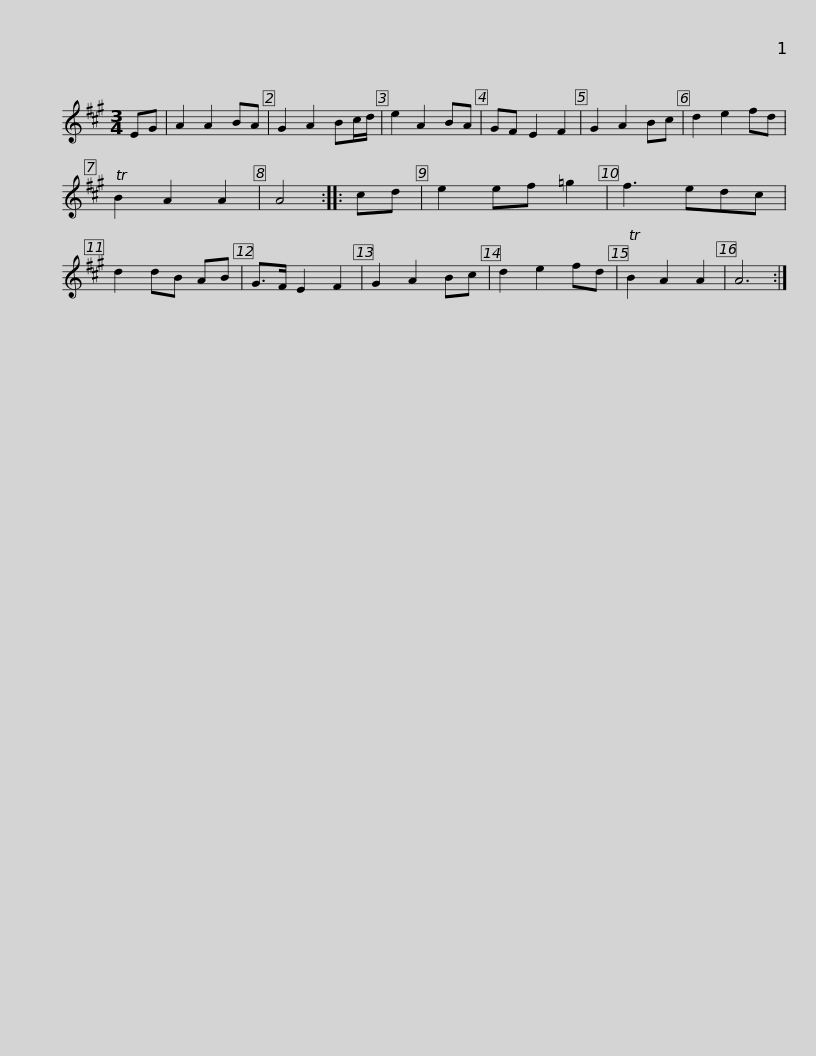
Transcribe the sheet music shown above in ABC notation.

X:1
L:1/8
M:3/4
I:linebreak $
K:A
V:1 treble
V:1
 EG | A2 A2 BA | G2 A2 Bc/d/ | e2 A2 BA | GF E2 F2 | %5
 G2 A2 Bc | d2 e2 fd | TB2 A2 A2 | A4 :: cd | %10
 e2 ef =g2 |$ f3 edc | d2 dB AB | G>F E2 F2 | G2 A2 Bc | %15
 d2 e2 fd | TB2 A2 A2 | A6 :| %18
